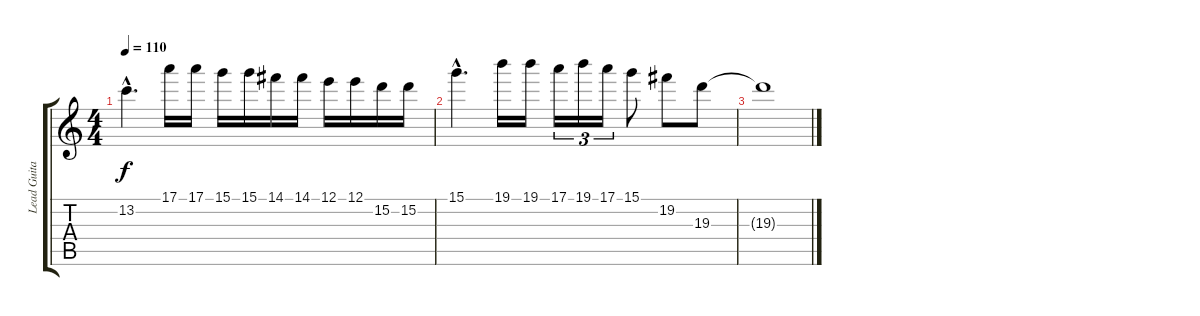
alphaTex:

\track ("Lead Guitar" "Lead Guita") {instrument distortionguitar}
\staff {score tabs}
\tuning (E4 B3 G3 D3 A2 E2) {hide}
\ts (4 4)
\tempo 110
\clef g2
\ks c
13.2{hac t}.4{d dy f} 17.1.16 17.1.16 15.1.16 15.1.16 14.1.16 14.1.16 12.1.16 12.1.16 15.2.16 15.2.16 |
15.1{hac}.4{d} 19.1.16 19.1.16 17.1.16{tu (3 2)} 19.1.16{tu (3 2)} 17.1.16{tu (3 2)} 15.1.8 19.2.8 19.3.8 |
19.3{t}.1
